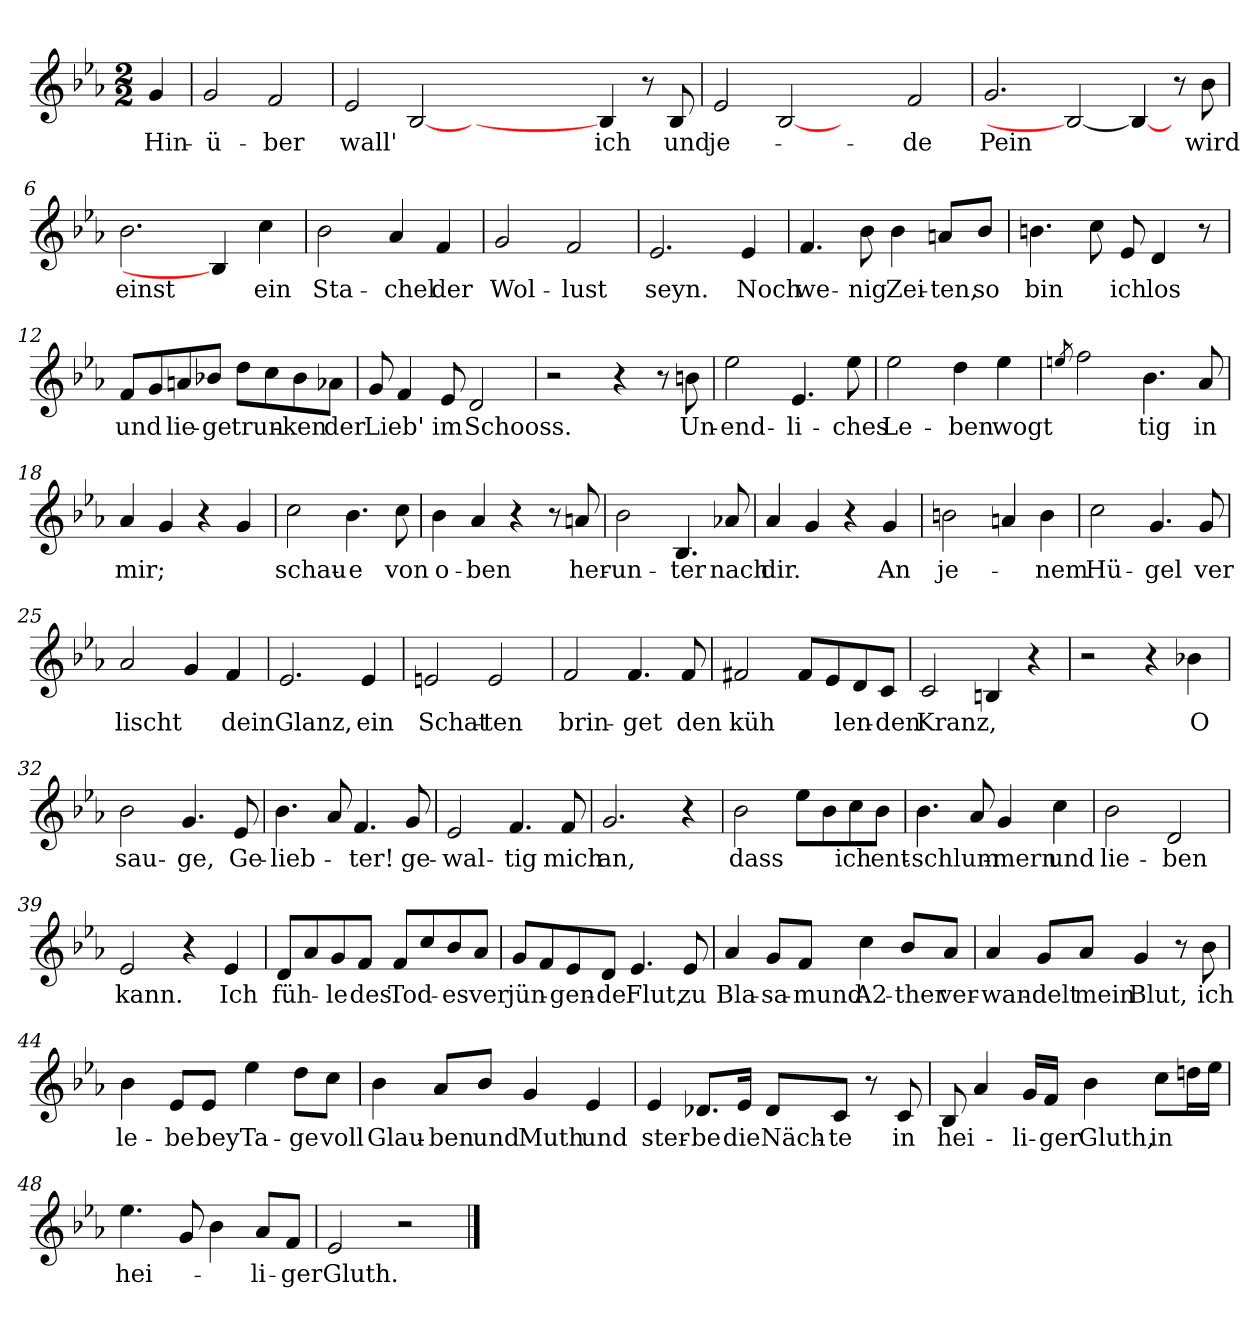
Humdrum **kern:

**kern	**text
*part1	*part1
*staff1	*staff1
*clefG2	*
*k[b-e-a-]	*
*M2/2	*
=1	=1
!	!LO:LY:b
4g/	Hin-
=2	=2
!	!LO:LY:b
2g/	ü-
!	!LO:LY:b
2f/	-ber
=3	=3
!	!LO:LY:b
2e-/	wall'
[2B-/	.
1.ryy	.
!	!LO:LY:b
4B-/]	ich
8r	.
!	!LO:LY:b
8B-/	und
=4	=4
!	!LO:LY:b
2e-/	je-
[2B-	.
2ryy	.
!	!LO:LY:b
2f/	-de
=5	=5
!	!LO:LY:b
2.g/	Pein
2B-_	.
4B-/_	.
8r	.
!	!LO:LY:b
8b-\	wird
=6	=6
!	!LO:LY:b
2.b-\	einst
4B-/]	.
!	!LO:LY:b
4cc\	ein
=7	=7
!	!LO:LY:b
2b-\	Sta-
!	!LO:LY:b
4a-/	-chel
!	!LO:LY:b
4f/	der
=8	=8
!	!LO:LY:b
2g/	Wol-
!	!LO:LY:b
2f/	-lust
=9	=9
!	!LO:LY:b
2.e-/	seyn.
!	!LO:LY:b
4e-/	Noch
!!LO:LB:g=z
=10	=10
!	!LO:LY:b
4.f/	we-
!	!LO:LY:b
8b-\	-nig
!	!LO:LY:b
4b-\	Zei-
!	!LO:LY:b
8an/L	-ten,
!	!LO:LY:b
8b-/J	so
=11	=11
!	!LO:LY:b
4.bn\	bin
8cc\	.
!	!LO:LY:b
8e-/	ich
!	!LO:LY:b
4d/	los
8r	.
=12	=12
!	!LO:LY:b
8f/L	und
8g/	.
!	!LO:LY:b
8an/	lie-
!	!LO:LY:b
8b-X/J	-ge
!	!LO:LY:b
8dd\L	trun-
8cc\	.
!	!LO:LY:b
8b-\	-ken
!	!LO:LY:b
8a-X\J	-der
=13	=13
!	!LO:LY:b
8g/	Lieb'
4f/	.
!	!LO:LY:b
8e-/	im
!	!LO:LY:b
2d/	Schooss.
=14	=14
2r	.
4r	.
8r	.
!	!LO:LY:b
8bn\	Un-
=15	=15
!	!LO:LY:b
2ee-\	-end-
!	!LO:LY:b
4.e-/	-li-
!	!LO:LY:b
8ee-\	-ches
!!LO:LB:g=z
=16	=16
!	!LO:LY:b
2ee-\	Le-
!	!LO:LY:b
4dd\	-ben
!	!LO:LY:b
4ee-\	wogt
=17	=17
8qeen/	.
2ff\	.
!	!LO:LY:b
4.b-\	-tig
!	!LO:LY:b
8a-/	in
=18	=18
!	!LO:LY:b
4a-/	mir;
4g/	.
4r	.
4g/	.
=19	=19
!	!LO:LY:b
2cc\	schau-
!	!LO:LY:b
4.b-\	-e
!	!LO:LY:b
8cc\	von
=20	=20
!	!LO:LY:b
4b-\	o-
!	!LO:LY:b
4a-/	-ben
4r	.
8r	.
!	!LO:LY:b
8an/	her-
=21	=21
!	!LO:LY:b
2b-\	-un-
!	!LO:LY:b
4.B-/	-ter
!	!LO:LY:b
8a-X/	nach
=22	=22
!	!LO:LY:b
4a-/	dir.
4g/	.
4r	.
!	!LO:LY:b
4g/	An
=23	=23
!	!LO:LY:b
2bn\	je-
4an/	.
!	!LO:LY:b
4b\	-nem
=24	=24
!	!LO:LY:b
2cc\	Hü-
!	!LO:LY:b
4.g/	-gel
!	!LO:LY:b
8g/	ver
!!LO:LB:g=z
=25	=25
!	!LO:LY:b
2a-/	lischt
4g/	.
!	!LO:LY:b
4f/	dein
=26	=26
!	!LO:LY:b
2.e-/	Glanz,
!	!LO:LY:b
4e-/	ein
=27	=27
!	!LO:LY:b
2en/	Schat-
!	!LO:LY:b
2e/	-ten
=28	=28
!	!LO:LY:b
2f/	brin-
!	!LO:LY:b
4.f/	-get
!	!LO:LY:b
8f/	den
=29	=29
!	!LO:LY:b
2f#X/	küh
8f#/L	.
8e-/	.
!	!LO:LY:b
8d/	-len-
!	!LO:LY:b
8c/J	-den
=30	=30
!	!LO:LY:b
2c/	Kranz,
4Bn/	.
4r	.
=31	=31
2r	.
4r	.
!	!LO:LY:b
4b-X\	O
=32	=32
!	!LO:LY:b
2b-\	sau-
!	!LO:LY:b
4.g/	-ge,
!	!LO:LY:b
8e-/	Ge-
=33	=33
!	!LO:LY:b
4.b-\	-lieb-
8a-/	.
!	!LO:LY:b
4.f/	-ter!
!	!LO:LY:b
8g/	ge-
!!LO:LB:g=z
=34	=34
!	!LO:LY:b
2e-/	-wal-
!	!LO:LY:b
4.f/	-tig
!	!LO:LY:b
8f/	mich
=35	=35
!	!LO:LY:b
2.g/	an,
4r	.
=36	=36
!	!LO:LY:b
2b-\	dass
8ee-\L	.
8b-\	.
!	!LO:LY:b
8cc\	ich
!	!LO:LY:b
8b-\J	ent-
=37	=37
!	!LO:LY:b
4.b-\	-schlum-
8a-/	.
!	!LO:LY:b
4g/	-mern
!	!LO:LY:b
4cc\	und
=38	=38
!	!LO:LY:b
2b-\	lie-
!	!LO:LY:b
2d/	-ben
=39	=39
!	!LO:LY:b
2e-/	kann.
4r	.
!	!LO:LY:b
4e-/	Ich
=40	=40
!	!LO:LY:b
8d/L	füh-
8a-/	.
!	!LO:LY:b
8g/	-le
!	!LO:LY:b
8f/J	des
!	!LO:LY:b
8f/L	Tod-
8cc/	.
!	!LO:LY:b
8b-/	-es
!	!LO:LY:b
8a-/J	ver
!!LO:LB:g=z
=41	=41
!	!LO:LY:b
8g/L	-jün-
8f/	.
!	!LO:LY:b
8e-/	-gen-
!	!LO:LY:b
8d/J	-de
!	!LO:LY:b
4.e-/	Flut,
!	!LO:LY:b
8e-/	zu
=42	=42
!	!LO:LY:b
4a-/	Bla-
!	!LO:LY:b
8g/L	-sa-
!	!LO:LY:b
8f/J	-mund
!	!LO:LY:b
4cc\	A2-
!	!LO:LY:b
8b-/L	-ther
!	!LO:LY:b
8a-/J	ver-
=43	=43
!	!LO:LY:b
4a-/	-wan-
!	!LO:LY:b
8g/L	-delt
!	!LO:LY:b
8a-/J	mein
!	!LO:LY:b
4g/	Blut,
8r	.
!	!LO:LY:b
8b-\	ich
=44	=44
!	!LO:LY:b
4b-\	le-
!	!LO:LY:b
8e-/L	-be
!	!LO:LY:b
8e-/J	bey
!	!LO:LY:b
4ee-\	Ta-
!	!LO:LY:b
8dd\L	-ge
!	!LO:LY:b
8cc\J	voll
=45	=45
!	!LO:LY:b
4b-\	Glau-
!	!LO:LY:b
8a-/L	-ben
!	!LO:LY:b
8b-/J	und
!	!LO:LY:b
4g/	Muth
!	!LO:LY:b
4e-/	und
!!LO:LB:g=z
=46	=46
!	!LO:LY:b
4e-/	ster-
!	!LO:LY:b
8.d-X/L	-be
!	!LO:LY:b
16e-/Jk	die
!	!LO:LY:b
8d-/L	Näch-
!	!LO:LY:b
8c/J	-te
8r	.
!	!LO:LY:b
8c/	in
=47	=47
!	!LO:LY:b
8B-/	hei-
4a-/	.
!	!LO:LY:b
16g/LL	-li-
!	!LO:LY:b
16f/JJ	-ger
!	!LO:LY:b
4b-\	Gluth,
!	!LO:LY:b
8cc\L	in
16ddn\L	.
16ee-\JJ	.
=48	=48
!	!LO:LY:b
4.ee-\	hei-
8g/	.
4b-\	.
!	!LO:LY:b
8a-/L	-li-
!	!LO:LY:b
8f/J	-ger
=49	=49
!	!LO:LY:b
2e-/	Gluth.
2r	.
==	==
*-	*-
